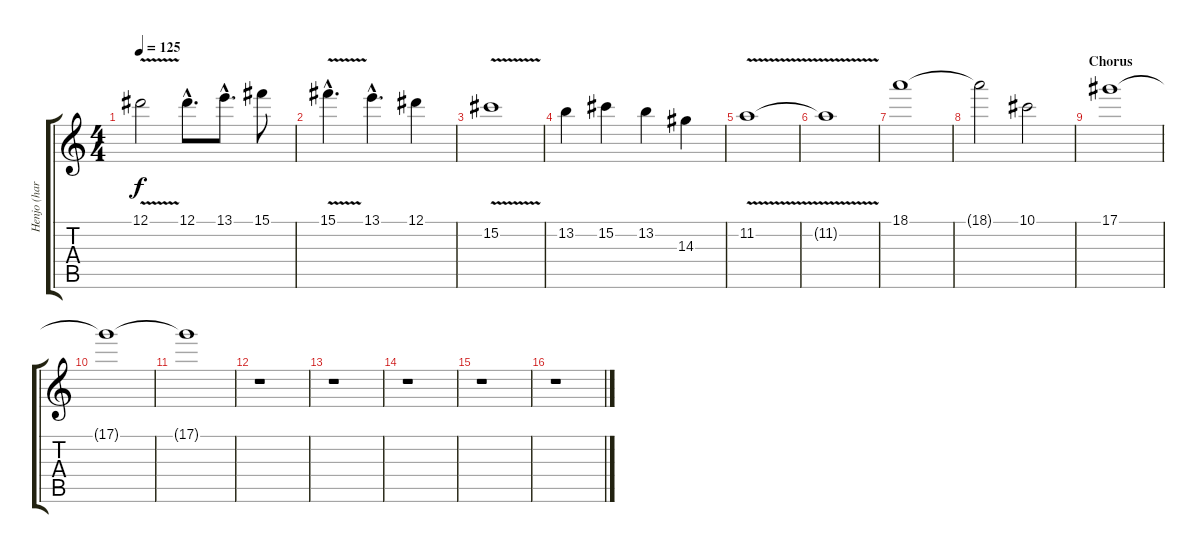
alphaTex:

\track ("Henjo (harmony)" "Henjo (har") {instrument overdrivenguitar}
\staff {score tabs}
\tuning (Eb4 Bb3 Gb3 Db3 Ab2 Eb2) {hide}
\ts (4 4)
\tempo 125
\clef g2
\ks c
12.1{v}.2{dy f} 12.1{hac}.8{d} 13.1{hac}.8{d} 15.1.8 |
15.1{v hac}.4{d} 13.1{hac}.4{d} 12.1.4 |
15.2{v}.1 |
13.2.4 15.2.4 13.2.4 14.3.4 |
11.2{v}.1 |
11.2{t}.1 |
18.1.1 |
18.1{t}.2 10.1.2 |
\section ("" "Chorus")
17.1.1 |
17.1{t}.1 |
17.1{t}.1{volume 0} |
r.1 |
r.1 |
r.1 |
r.1 |
r.1
